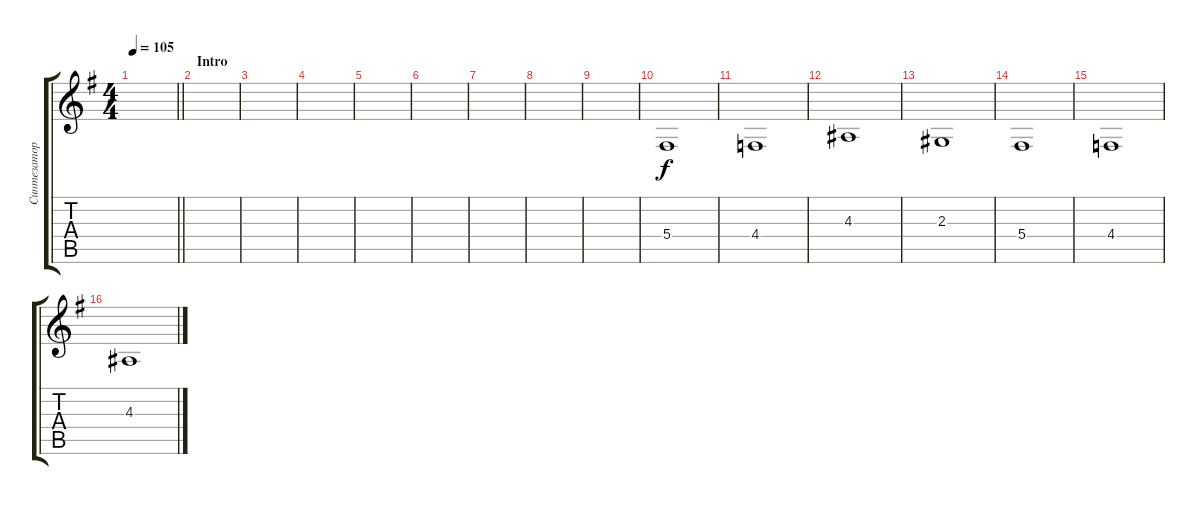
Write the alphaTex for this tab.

\track ("Синтезатор" "Синтезатор") {instrument stringensemble1}
\staff {score tabs}
\tuning (Eb4 Bb3 Gb3 Db3 Ab2 Eb2) {hide}
\ts (4 4)
\tempo 105
\clef g2
\barLineRight lightlight
\ks eminor
|
\section ("" "Intro")
|
|
|
|
|
|
|
|
5.4.1 |
4.4.1 |
4.3.1 |
2.3.1 |
5.4.1 |
4.4.1 |
4.3.1
